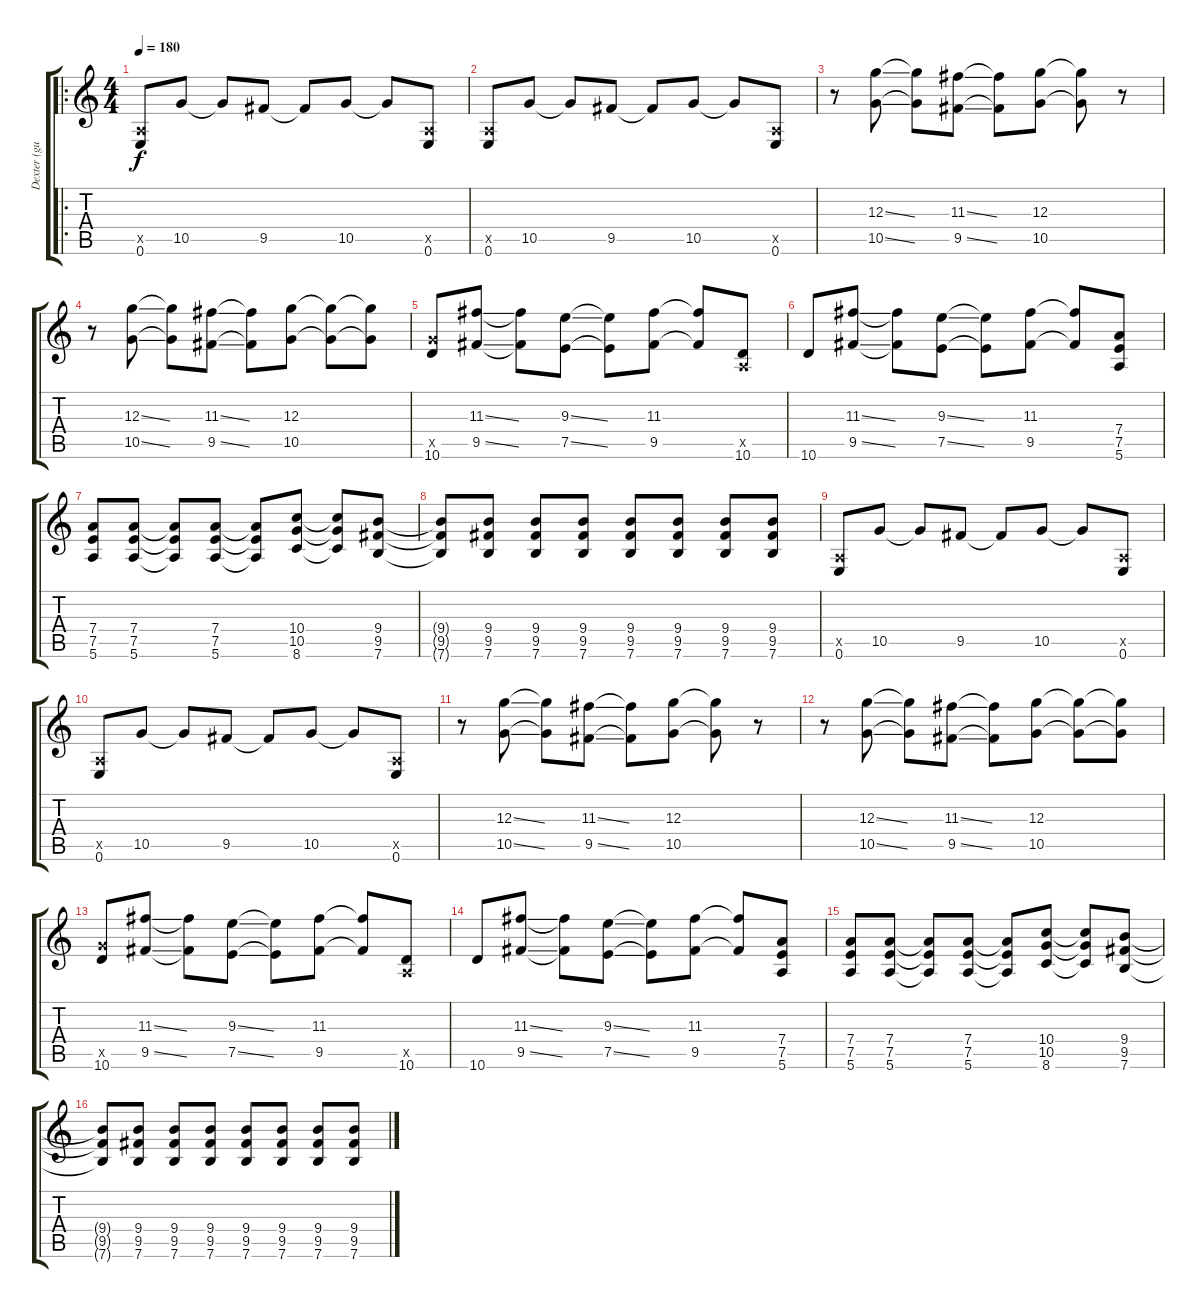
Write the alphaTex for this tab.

\track ("Dexter (guitar)" "Dexter (gu") {instrument overdrivenguitar}
\staff {score tabs}
\tuning (E4 B3 G3 D3 A2 E2) {hide}
\ro
\ts (4 4)
\tempo 180
\clef g2
\ks c
(0.5{x} 0.6).8{dy f} 10.5.8 10.5{t}.8 9.5.8 9.5{t}.8 10.5.8 10.5{t}.8 (0.5{x} 0.6).8 |
(0.5{x} 0.6).8 10.5.8 10.5{t}.8 9.5.8 9.5{t}.8 10.5.8 10.5{t}.8 (0.5{x} 0.6).8 |
r.8 (12.3{ss} 10.5{ss}).8 (12.3{t} 10.5{t}).8 (11.3{ss} 9.5{ss}).8 (11.3{t} 9.5{t}).8 (12.3 10.5).8 (12.3{t} 10.5{t}).8 r.8 |
r.8 (12.3{ss} 10.5{ss}).8 (12.3{t} 10.5{t}).8 (11.3{ss} 9.5{ss}).8 (11.3{t} 9.5{t}).8 (12.3 10.5).8 (12.3{t} 10.5{t}).8 (12.3{t} 10.5{t}).8 |
(10.5{x} 10.6).8 (11.3{ss} 9.5{ss}).8 (11.3{t} 9.5{t}).8 (9.3{ss} 7.5{ss}).8 (9.3{t} 7.5{t}).8 (11.3 9.5).8 (11.3{t} 9.5{t}).8 (0.5{x} 10.6).8 |
10.6.8 (11.3{ss} 9.5{ss}).8 (11.3{t} 9.5{t}).8 (9.3{ss} 7.5{ss}).8 (9.3{t} 7.5{t}).8 (11.3 9.5).8 (11.3{t} 9.5{t}).8 (7.4 7.5 5.6).8 |
(7.4 7.5 5.6).8 (7.4 7.5 5.6).8 (7.4{t} 7.5{t} 5.6{t}).8 (7.4 7.5 5.6).8 (7.4{t} 7.5{t} 5.6{t}).8 (10.4 10.5 8.6).8 (10.4{t} 10.5{t} 8.6{t}).8 (9.4 9.5 7.6).8 |
(9.4{t} 9.5{t} 7.6{t}).8 (9.4 9.5 7.6).8 (9.4 9.5 7.6).8 (9.4 9.5 7.6).8 (9.4 9.5 7.6).8 (9.4 9.5 7.6).8 (9.4 9.5 7.6).8 (9.4 9.5 7.6).8 |
(0.5{x} 0.6).8 10.5.8 10.5{t}.8 9.5.8 9.5{t}.8 10.5.8 10.5{t}.8 (0.5{x} 0.6).8 |
(0.5{x} 0.6).8 10.5.8 10.5{t}.8 9.5.8 9.5{t}.8 10.5.8 10.5{t}.8 (0.5{x} 0.6).8 |
r.8 (12.3{ss} 10.5{ss}).8 (12.3{t} 10.5{t}).8 (11.3{ss} 9.5{ss}).8 (11.3{t} 9.5{t}).8 (12.3 10.5).8 (12.3{t} 10.5{t}).8 r.8 |
r.8 (12.3{ss} 10.5{ss}).8 (12.3{t} 10.5{t}).8 (11.3{ss} 9.5{ss}).8 (11.3{t} 9.5{t}).8 (12.3 10.5).8 (12.3{t} 10.5{t}).8 (12.3{t} 10.5{t}).8 |
(10.5{x} 10.6).8 (11.3{ss} 9.5{ss}).8 (11.3{t} 9.5{t}).8 (9.3{ss} 7.5{ss}).8 (9.3{t} 7.5{t}).8 (11.3 9.5).8 (11.3{t} 9.5{t}).8 (0.5{x} 10.6).8 |
10.6.8 (11.3{ss} 9.5{ss}).8 (11.3{t} 9.5{t}).8 (9.3{ss} 7.5{ss}).8 (9.3{t} 7.5{t}).8 (11.3 9.5).8 (11.3{t} 9.5{t}).8 (7.4 7.5 5.6).8 |
(7.4 7.5 5.6).8 (7.4 7.5 5.6).8 (7.4{t} 7.5{t} 5.6{t}).8 (7.4 7.5 5.6).8 (7.4{t} 7.5{t} 5.6{t}).8 (10.4 10.5 8.6).8 (10.4{t} 10.5{t} 8.6{t}).8 (9.4 9.5 7.6).8 |
(9.4{t} 9.5{t} 7.6{t}).8 (9.4 9.5 7.6).8 (9.4 9.5 7.6).8 (9.4 9.5 7.6).8 (9.4 9.5 7.6).8 (9.4 9.5 7.6).8 (9.4 9.5 7.6).8 (9.4 9.5 7.6).8
